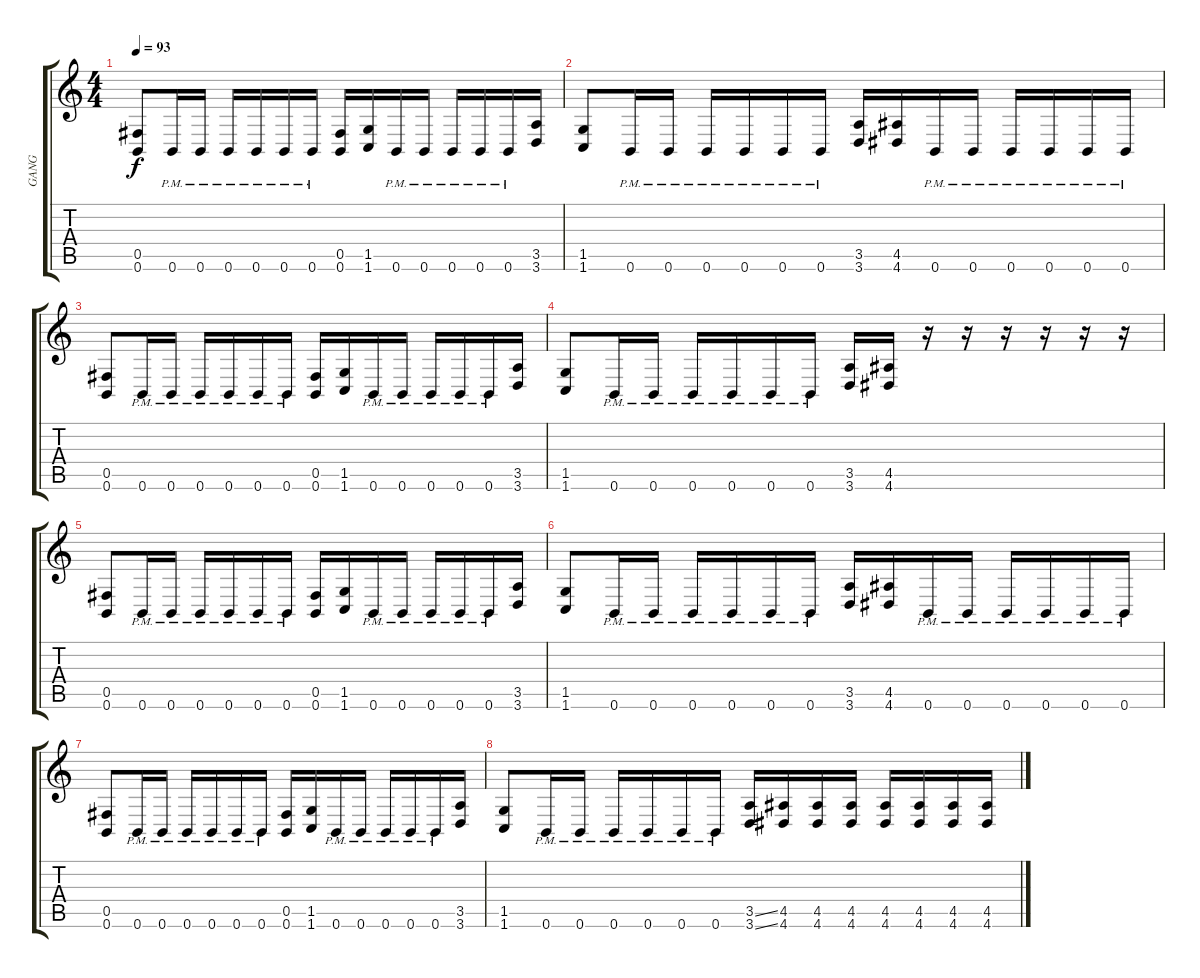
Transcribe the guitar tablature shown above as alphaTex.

\track ("GANG" "GANG") {instrument distortionguitar}
\staff {score tabs}
\tuning (Db4 Ab3 E3 B2 Gb2 B1) {hide}
\ts (4 4)
\tempo 93
\clef g2
\ks c
(0.5 0.6).8{dy f} 0.6{pm}.16 0.6{pm}.16 0.6{pm}.16 0.6{pm}.16 0.6{pm}.16 0.6{pm}.16 (0.5 0.6).16 (1.5 1.6).16 0.6{pm}.16 0.6{pm}.16 0.6{pm}.16 0.6{pm}.16 0.6{pm}.16 (3.5 3.6).16 |
(1.5 1.6).8 0.6{pm}.16 0.6{pm}.16 0.6{pm}.16 0.6{pm}.16 0.6{pm}.16 0.6{pm}.16 (3.5 3.6).16 (4.5 4.6).16 0.6{pm}.16 0.6{pm}.16 0.6{pm}.16 0.6{pm}.16 0.6{pm}.16 0.6{pm}.16 |
(0.5 0.6).8 0.6{pm}.16 0.6{pm}.16 0.6{pm}.16 0.6{pm}.16 0.6{pm}.16 0.6{pm}.16 (0.5 0.6).16 (1.5 1.6).16 0.6{pm}.16 0.6{pm}.16 0.6{pm}.16 0.6{pm}.16 0.6{pm}.16 (3.5 3.6).16 |
(1.5 1.6).8 0.6{pm}.16 0.6{pm}.16 0.6{pm}.16 0.6{pm}.16 0.6{pm}.16 0.6{pm}.16 (3.5 3.6).16 (4.5 4.6).16 r.16 r.16 r.16 r.16 r.16 r.16 |
(0.5 0.6).8 0.6{pm}.16 0.6{pm}.16 0.6{pm}.16 0.6{pm}.16 0.6{pm}.16 0.6{pm}.16 (0.5 0.6).16 (1.5 1.6).16 0.6{pm}.16 0.6{pm}.16 0.6{pm}.16 0.6{pm}.16 0.6{pm}.16 (3.5 3.6).16 |
(1.5 1.6).8 0.6{pm}.16 0.6{pm}.16 0.6{pm}.16 0.6{pm}.16 0.6{pm}.16 0.6{pm}.16 (3.5 3.6).16 (4.5 4.6).16 0.6{pm}.16 0.6{pm}.16 0.6{pm}.16 0.6{pm}.16 0.6{pm}.16 0.6{pm}.16 |
(0.5 0.6).8 0.6{pm}.16 0.6{pm}.16 0.6{pm}.16 0.6{pm}.16 0.6{pm}.16 0.6{pm}.16 (0.5 0.6).16 (1.5 1.6).16 0.6{pm}.16 0.6{pm}.16 0.6{pm}.16 0.6{pm}.16 0.6{pm}.16 (3.5 3.6).16 |
(1.5 1.6).8 0.6{pm}.16 0.6{pm}.16 0.6{pm}.16 0.6{pm}.16 0.6{pm}.16 0.6{pm}.16 (3.5{ss} 3.6{ss}).16 (4.5 4.6).16 (4.5 4.6).16 (4.5 4.6).16 (4.5 4.6).16 (4.5 4.6).16 (4.5 4.6).16 (4.5 4.6).16
